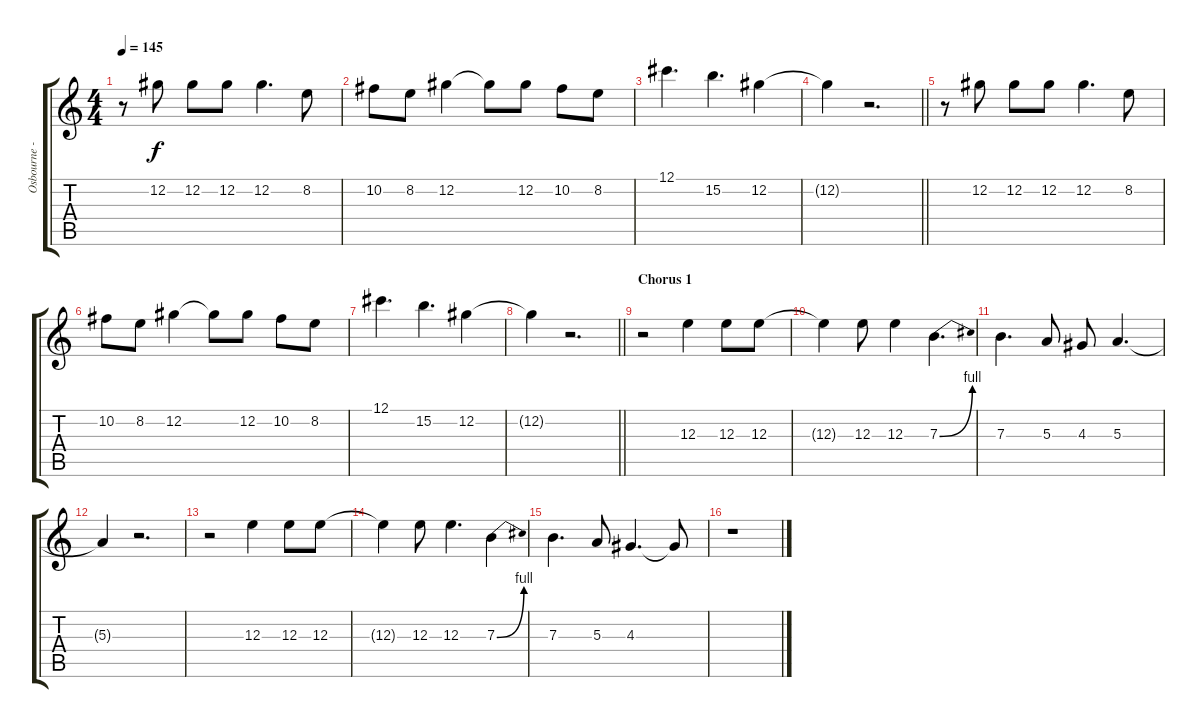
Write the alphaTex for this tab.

\track ("Osbourne - Vocals" "Osbourne -") {instrument overdrivenguitar}
\staff {score tabs}
\tuning (Db4 Ab3 E3 B2 Gb2 Db2) {hide}
\ts (4 4)
\tempo 145
\clef g2
\ks c
r.8{dy f} 12.2.8 12.2.8 12.2.8 12.2.4{d} 8.2.8 |
10.2.8 8.2.8 12.2.4 12.2{t}.8 12.2.8 10.2.8 8.2.8 |
12.1.4{d} 15.2.4{d} 12.2.4 |
\barLineRight lightlight
12.2{t}.4 r.2{d} |
r.8 12.2.8 12.2.8 12.2.8 12.2.4{d} 8.2.8 |
10.2.8 8.2.8 12.2.4 12.2{t}.8 12.2.8 10.2.8 8.2.8 |
12.1.4{d} 15.2.4{d} 12.2.4 |
\barLineRight lightlight
12.2{t}.4 r.2{d} |
\section ("" "Chorus 1")
r.2 12.3.4 12.3.8 12.3.8 |
12.3{t}.4 12.3.8 12.3.4 7.3{be (bend 0 0 60 4)}.4{d} |
7.3.4{d} 5.3.8 4.3.8 5.3.4{d} |
5.3{t}.4 r.2{d} |
r.2 12.3.4 12.3.8 12.3.8 |
12.3{t}.4 12.3.8 12.3.4{d} 7.3{be (bend 0 0 60 4)}.4 |
7.3.4{d} 5.3.8 4.3.4{d} 4.3{t}.8 |
r.1
